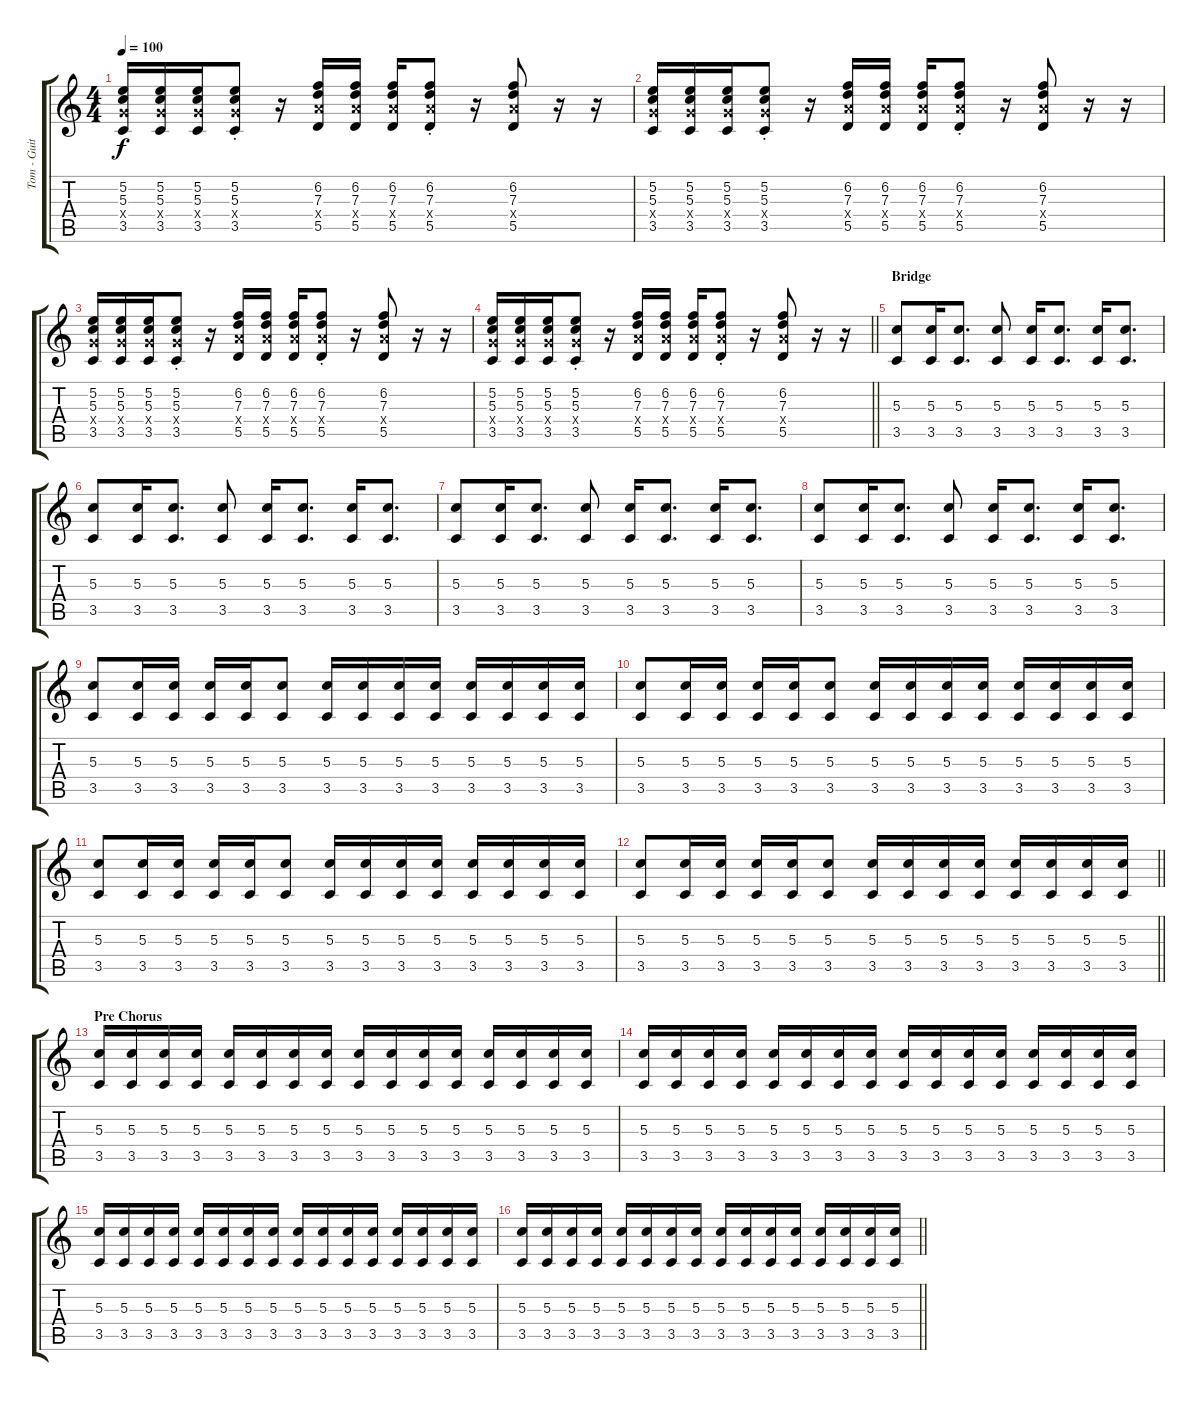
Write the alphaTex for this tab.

\track ("Tom - Guitar 2" "Tom - Guit") {instrument overdrivenguitar}
\staff {score tabs}
\tuning (E4 B3 G3 D3 A2 E2) {hide}
\ts (4 4)
\tempo 100
\clef g2
\ks c
(5.2 5.3 5.4{x} 3.5).16{dy f} (5.2 5.3 5.4{x} 3.5).16 (5.2 5.3 5.4{x} 3.5).16 (5.2{st} 5.3{st} 5.4{x} 3.5{st}).8 r.16 (6.2 7.3 7.4{x} 5.5).16 (6.2 7.3 7.4{x} 5.5).16 (6.2 7.3 7.4{x} 5.5).16 (6.2{st} 7.3{st} 7.4{x} 5.5{st}).8 r.16 (6.2 7.3 7.4{x} 5.5).8 r.16 r.16 |
(5.2 5.3 5.4{x} 3.5).16 (5.2 5.3 5.4{x} 3.5).16 (5.2 5.3 5.4{x} 3.5).16 (5.2{st} 5.3{st} 5.4{x} 3.5{st}).8 r.16 (6.2 7.3 7.4{x} 5.5).16 (6.2 7.3 7.4{x} 5.5).16 (6.2 7.3 7.4{x} 5.5).16 (6.2{st} 7.3{st} 7.4{x} 5.5{st}).8 r.16 (6.2 7.3 7.4{x} 5.5).8 r.16 r.16 |
(5.2 5.3 5.4{x} 3.5).16 (5.2 5.3 5.4{x} 3.5).16 (5.2 5.3 5.4{x} 3.5).16 (5.2{st} 5.3{st} 5.4{x} 3.5{st}).8 r.16 (6.2 7.3 7.4{x} 5.5).16 (6.2 7.3 7.4{x} 5.5).16 (6.2 7.3 7.4{x} 5.5).16 (6.2{st} 7.3{st} 7.4{x} 5.5{st}).8 r.16 (6.2 7.3 7.4{x} 5.5).8 r.16 r.16 |
\barLineRight lightlight
(5.2 5.3 5.4{x} 3.5).16 (5.2 5.3 5.4{x} 3.5).16 (5.2 5.3 5.4{x} 3.5).16 (5.2{st} 5.3{st} 5.4{x} 3.5{st}).8 r.16 (6.2 7.3 7.4{x} 5.5).16 (6.2 7.3 7.4{x} 5.5).16 (6.2 7.3 7.4{x} 5.5).16 (6.2{st} 7.3{st} 7.4{x} 5.5{st}).8 r.16 (6.2 7.3 7.4{x} 5.5).8 r.16 r.16 |
\section ("" "Bridge")
(5.3 3.5).8{volume 4} (5.3 3.5).16 (5.3 3.5).8{d} (5.3 3.5).8 (5.3 3.5).16 (5.3 3.5).8{d} (5.3 3.5).16 (5.3 3.5).8{d} |
(5.3 3.5).8 (5.3 3.5).16 (5.3 3.5).8{d} (5.3 3.5).8 (5.3 3.5).16 (5.3 3.5).8{d} (5.3 3.5).16 (5.3 3.5).8{d} |
(5.3 3.5).8 (5.3 3.5).16 (5.3 3.5).8{d} (5.3 3.5).8 (5.3 3.5).16 (5.3 3.5).8{d} (5.3 3.5).16 (5.3 3.5).8{d} |
(5.3 3.5).8 (5.3 3.5).16 (5.3 3.5).8{d} (5.3 3.5).8 (5.3 3.5).16 (5.3 3.5).8{d} (5.3 3.5).16 (5.3 3.5).8{d} |
(5.3 3.5).8{volume 13} (5.3 3.5).16 (5.3 3.5).16 (5.3 3.5).16 (5.3 3.5).16 (5.3 3.5).8 (5.3 3.5).16 (5.3 3.5).16 (5.3 3.5).16 (5.3 3.5).16 (5.3 3.5).16 (5.3 3.5).16 (5.3 3.5).16 (5.3 3.5).16 |
(5.3 3.5).8 (5.3 3.5).16 (5.3 3.5).16 (5.3 3.5).16 (5.3 3.5).16 (5.3 3.5).8 (5.3 3.5).16 (5.3 3.5).16 (5.3 3.5).16 (5.3 3.5).16 (5.3 3.5).16 (5.3 3.5).16 (5.3 3.5).16 (5.3 3.5).16 |
(5.3 3.5).8 (5.3 3.5).16 (5.3 3.5).16 (5.3 3.5).16 (5.3 3.5).16 (5.3 3.5).8 (5.3 3.5).16 (5.3 3.5).16 (5.3 3.5).16 (5.3 3.5).16 (5.3 3.5).16 (5.3 3.5).16 (5.3 3.5).16 (5.3 3.5).16 |
\barLineRight lightlight
(5.3 3.5).8 (5.3 3.5).16 (5.3 3.5).16 (5.3 3.5).16 (5.3 3.5).16 (5.3 3.5).8 (5.3 3.5).16 (5.3 3.5).16 (5.3 3.5).16 (5.3 3.5).16 (5.3 3.5).16 (5.3 3.5).16 (5.3 3.5).16 (5.3 3.5).16 |
\section ("" "Pre Chorus")
(5.3 3.5).16 (5.3 3.5).16 (5.3 3.5).16 (5.3 3.5).16 (5.3 3.5).16 (5.3 3.5).16 (5.3 3.5).16 (5.3 3.5).16 (5.3 3.5).16 (5.3 3.5).16 (5.3 3.5).16 (5.3 3.5).16 (5.3 3.5).16 (5.3 3.5).16 (5.3 3.5).16 (5.3 3.5).16 |
(5.3 3.5).16 (5.3 3.5).16 (5.3 3.5).16 (5.3 3.5).16 (5.3 3.5).16 (5.3 3.5).16 (5.3 3.5).16 (5.3 3.5).16 (5.3 3.5).16 (5.3 3.5).16 (5.3 3.5).16 (5.3 3.5).16 (5.3 3.5).16 (5.3 3.5).16 (5.3 3.5).16 (5.3 3.5).16 |
(5.3 3.5).16 (5.3 3.5).16 (5.3 3.5).16 (5.3 3.5).16 (5.3 3.5).16 (5.3 3.5).16 (5.3 3.5).16 (5.3 3.5).16 (5.3 3.5).16 (5.3 3.5).16 (5.3 3.5).16 (5.3 3.5).16 (5.3 3.5).16 (5.3 3.5).16 (5.3 3.5).16 (5.3 3.5).16 |
\barLineRight lightlight
(5.3 3.5).16 (5.3 3.5).16 (5.3 3.5).16 (5.3 3.5).16 (5.3 3.5).16 (5.3 3.5).16 (5.3 3.5).16 (5.3 3.5).16 (5.3 3.5).16 (5.3 3.5).16 (5.3 3.5).16 (5.3 3.5).16 (5.3 3.5).16 (5.3 3.5).16 (5.3 3.5).16 (5.3 3.5).16
